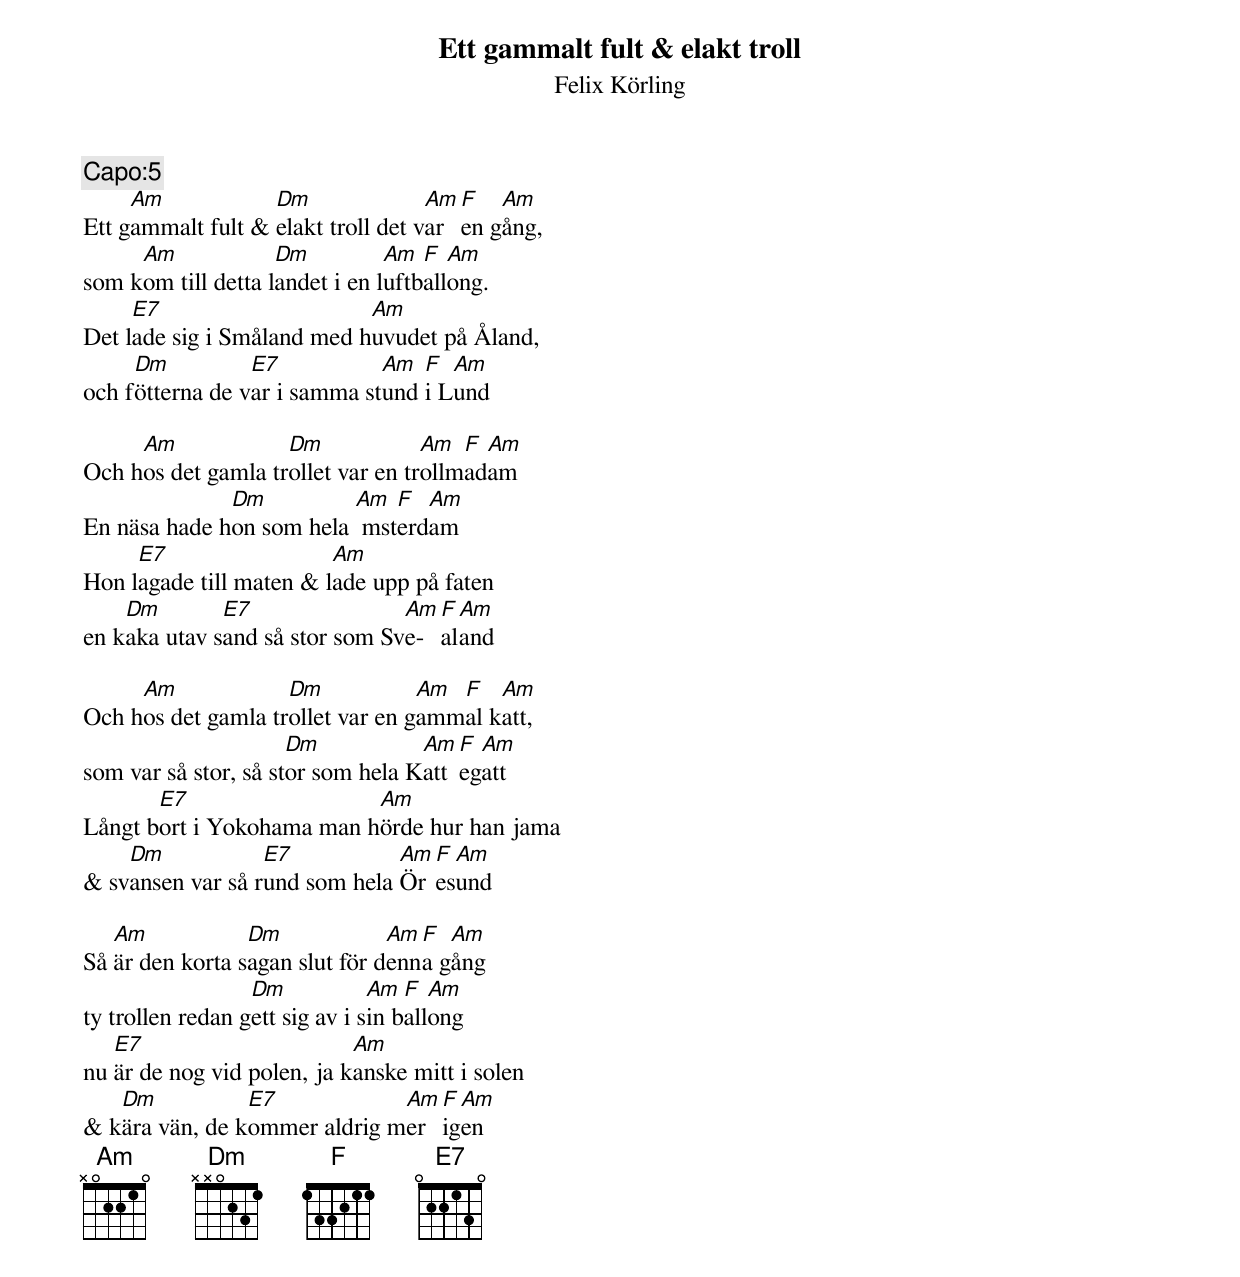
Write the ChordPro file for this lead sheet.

{t:Ett gammalt fult & elakt troll}
{st:Felix Körling}
{c:Capo:5}
Ett g[Am]ammalt fult & [Dm]elakt troll det v[Am]ar [F]en g[Am]ång,
som k[Am]om till detta l[Dm]andet i en l[Am]uftb[F]all[Am]ong.
Det l[E7]ade sig i Småland med h[Am]uvudet på Åland,
och f[Dm]ötterna de v[E7]ar i samma st[Am]und [F]i L[Am]und

Och h[Am]os det gamla tr[Dm]ollet var en tr[Am]ollm[F]ad[Am]am
En näsa hade h[Dm]on som hela [Am] mst[F]erd[Am]am
Hon l[E7]agade till maten & l[Am]ade upp på faten
en k[Dm]aka utav s[E7]and så stor som Sv[Am]e-[F]al[Am]and

Och h[Am]os det gamla tr[Dm]ollet var en g[Am]amm[F]al k[Am]att,
som var så stor, så st[Dm]or som hela K[Am]att[F]eg[Am]att
Långt b[E7]ort i Yokohama man h[Am]örde hur han jama
& sv[Dm]ansen var så r[E7]und som hela [Am]Ör[F]es[Am]und

Så [Am]är den korta s[Dm]agan slut för d[Am]enn[F]a g[Am]ång
ty trollen redan g[Dm]ett sig av i s[Am]in b[F]all[Am]ong
nu [E7]är de nog vid polen, ja k[Am]anske mitt i solen
& k[Dm]ära vän, de k[E7]ommer aldrig m[Am]er [F]ig[Am]en
